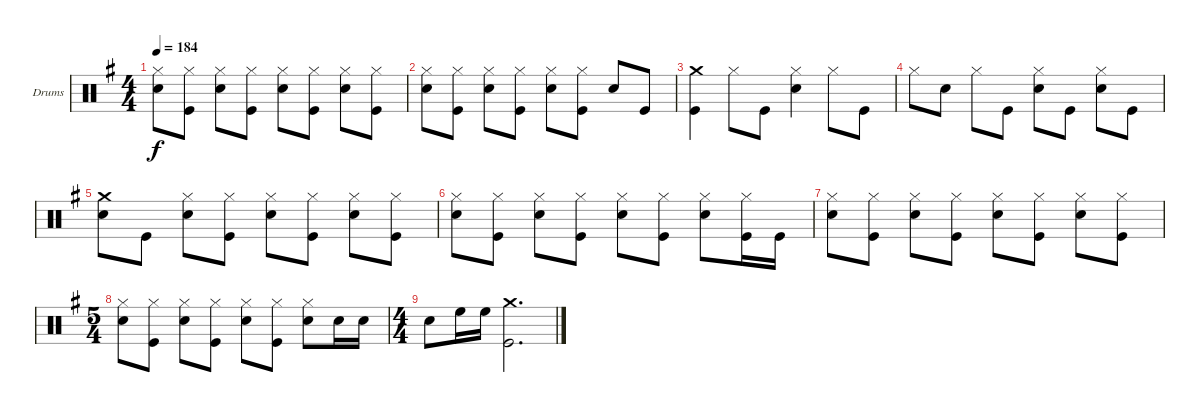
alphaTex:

\defaultSystemsLayout 4
\bracketExtendMode groupsimilarinstruments
\firstSystemTrackNameOrientation horizontal
\otherSystemsTrackNameOrientation horizontal
\track ("Nick Menza" "Drums") {instrument percussion}
\staff {score}
\articulation defaults
\ts (4 4)
\tempo 184
\clef neutral
\scale
0.333333
\ks g
("Hi-Hat (closed)" "Snare (hit) 2").8{dy f} ("Kick (hit)" "Hi-Hat (closed)").8 ("Hi-Hat (closed)" "Snare (hit) 2").8 ("Kick (hit)" "Hi-Hat (closed)").8 ("Hi-Hat (closed)" "Snare (hit) 2").8 ("Kick (hit)" "Hi-Hat (closed)").8 ("Hi-Hat (closed)" "Snare (hit) 2").8 ("Kick (hit)" "Hi-Hat (closed)").8 |
\scale
0.333333 ("Hi-Hat (closed)" "Snare (hit) 2").8 ("Kick (hit)" "Hi-Hat (closed)").8 ("Hi-Hat (closed)" "Snare (hit) 2").8 ("Kick (hit)" "Hi-Hat (closed)").8 ("Hi-Hat (closed)" "Snare (hit) 2").8 ("Kick (hit)" "Hi-Hat (closed)").8 "Snare (hit) 2".8 "Kick (hit)".8 |
\scale
0.333333 ("Kick (hit)" "Crash medium (hit)").4 "Hi-Hat (closed)".8 "Kick (hit)".8 ("Hi-Hat (closed)" "Snare (hit) 2").4 "Hi-Hat (closed)".8 "Kick (hit)".8 |
\scale
0.333333 "Hi-Hat (closed)".8 "Snare (hit) 2".8 "Hi-Hat (closed)".8 "Kick (hit)".8 ("Hi-Hat (closed)" "Snare (hit) 2").8 "Kick (hit)".8 ("Hi-Hat (closed)" "Snare (hit) 2").8 "Kick (hit)".8 |
\scale
0.333333 ("Crash medium (hit)" "Snare (hit) 2").8 "Kick (hit)".8 ("Hi-Hat (closed)" "Snare (hit) 2").8 ("Kick (hit)" "Hi-Hat (closed)").8 ("Hi-Hat (closed)" "Snare (hit) 2").8 ("Kick (hit)" "Hi-Hat (closed)").8 ("Hi-Hat (closed)" "Snare (hit) 2").8 ("Kick (hit)" "Hi-Hat (closed)").8 |
\scale
0.333333 ("Hi-Hat (closed)" "Snare (hit) 2").8 ("Kick (hit)" "Hi-Hat (closed)").8 ("Hi-Hat (closed)" "Snare (hit) 2").8 ("Kick (hit)" "Hi-Hat (closed)").8 ("Hi-Hat (closed)" "Snare (hit) 2").8 ("Kick (hit)" "Hi-Hat (closed)").8 ("Hi-Hat (closed)" "Snare (hit) 2").8 ("Kick (hit)" "Hi-Hat (closed)").16 "Kick (hit)".16 |
\scale
0.198606 ("Hi-Hat (closed)" "Snare (hit) 2").8 ("Kick (hit)" "Hi-Hat (closed)").8 ("Hi-Hat (closed)" "Snare (hit) 2").8 ("Kick (hit)" "Hi-Hat (closed)").8 ("Hi-Hat (closed)" "Snare (hit) 2").8 ("Kick (hit)" "Hi-Hat (closed)").8 ("Hi-Hat (closed)" "Snare (hit) 2").8 ("Kick (hit)" "Hi-Hat (closed)").8 |
\ts (5 4)
\scale
0.400697 ("Hi-Hat (closed)" "Snare (hit) 2").8 ("Kick (hit)" "Hi-Hat (closed)").8 ("Hi-Hat (closed)" "Snare (hit) 2").8 ("Kick (hit)" "Hi-Hat (closed)").8 ("Hi-Hat (closed)" "Snare (hit) 2").8 ("Kick (hit)" "Hi-Hat (closed)").8 ("Hi-Hat (closed)" "Snare (hit) 2").8 "Snare (hit) 2".16 "Snare (hit) 2".16 |
\ts (4 4)
\scale
0.400697 "Snare (hit) 2".8 "High Floor Tom (hit)".16 "High Floor Tom (hit)".16 ("Kick (hit)" "Crash medium (hit)").2{d}
